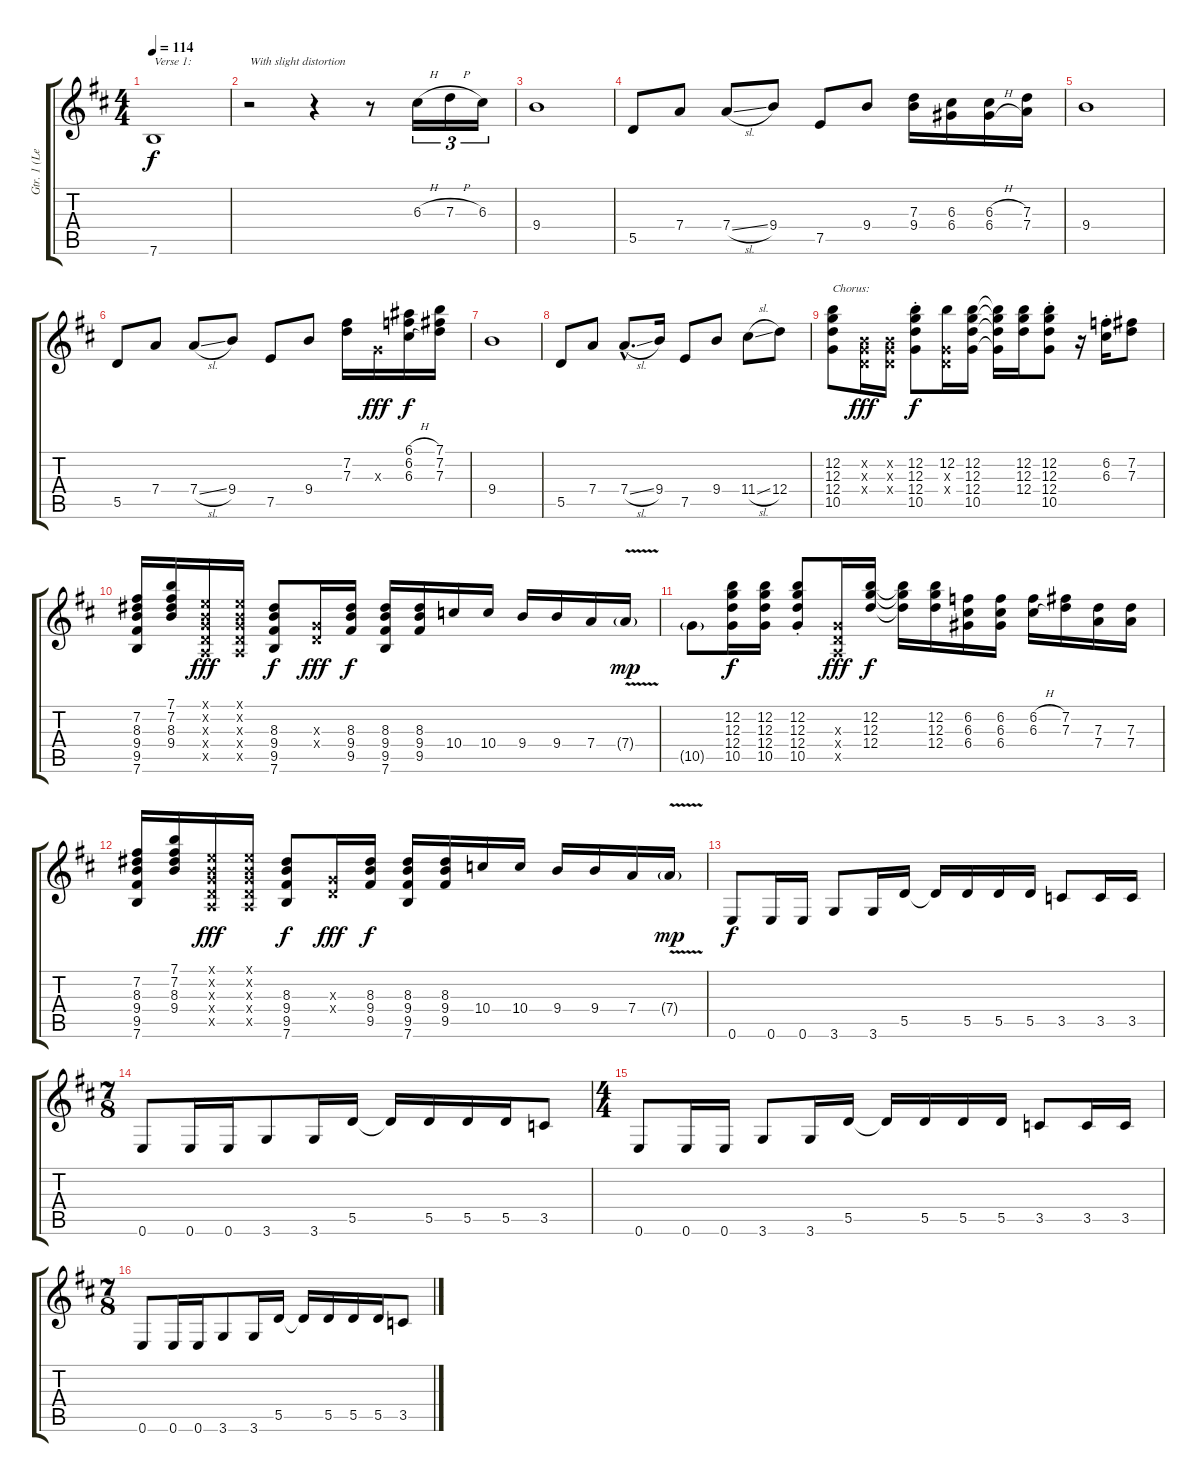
\track ("Gtr. 1 (Left Channel)" "Gtr. 1 (Le") {instrument overdrivenguitar}
\staff {score tabs}
\tuning (E4 B3 G3 D3 A2 E2) {hide}
\ts (4 4)
\tempo 114
\clef g2
\ks bminor
7.6.1{txt "Verse 1:" dy f instrument overdrivenguitar} |
r.2{txt "With slight distortion"} r.4 r.8 6.3{h}.16{tu (3 2)} 7.3{h}.16{tu (3 2)} 6.3.16{tu (3 2)} |
9.4.1 |
5.5.8 7.4.8 7.4{sl}.8 9.4.8 7.5.8 9.4.8 (7.3 9.4).16 (6.3 6.4).16 (6.3{h} 6.4{h}).16 (7.3 7.4).16 |
9.4.1 |
5.5.8 7.4.8 7.4{sl}.8 9.4.8 7.5.8 9.4.8 (7.2 7.3).16 0.3{x}.16{dy fff} (6.1{h} 6.2{h} 6.3{h}).16{dy f} (7.1 7.2 7.3).16 |
9.4.1 |
5.5.8 7.4.8 7.4{sl hac}.8{d} 9.4.16 7.5.8 9.4.8 11.4{sl}.8 12.4.8 |
(12.2 12.3 12.4 10.5).8{txt "Chorus:"} (0.2{x} 0.3{x} 0.4{x}).16{dy fff} (0.2{x} 0.3{x} 0.4{x}).16 (12.2{st} 12.3{st} 12.4{st} 10.5{st}).8{dy f} (12.2 0.3{x} 0.4{x}).16 (12.2 12.3 12.4 10.5).16 (12.2{t} 12.3{t} 12.4{t} 10.5{t}).16 (12.2 12.3 12.4).16 (12.2{st} 12.3{st} 12.4{st} 10.5{st}).8 r.16 (6.2{st} 6.3{st}).16 (7.2 7.3).8 |
(7.2 8.3 9.4 9.5 7.6).16 (7.1 7.2 8.3 9.4).16 (0.1{x} 0.2{x} 0.3{x} 0.4{x} 0.5{x}).16{dy fff} (0.1{x} 0.2{x} 0.3{x} 0.4{x} 0.5{x}).16 (8.3 9.4 9.5 7.6).8{dy f} (0.3{x} 0.4{x}).16{dy fff} (8.3 9.4 9.5).16{dy f} (8.3 9.4 9.5 7.6).16 (8.3 9.4 9.5).16 10.4.16 10.4.16 9.4.16 9.4.16 7.4.16 7.4{v g}.16{dy mp} |
10.5{g}.8 (12.2 12.3 12.4 10.5).16{dy f} (12.2 12.3 12.4 10.5).16 (12.2{st} 12.3{st} 12.4{st} 10.5{st}).8 (0.3{x} 0.4{x} 0.5{x}).16{dy fff} (12.2 12.3 12.4).16{dy f} (12.2{t} 12.3{t} 12.4{t}).16 (12.2 12.3 12.4).16 (6.2 6.3 6.4).16 (6.2 6.3 6.4).16 (6.2{h} 6.3{h}).16 (7.2 7.3).16 (7.3 7.4).16 (7.3 7.4).16 |
(7.2 8.3 9.4 9.5 7.6).16 (7.1 7.2 8.3 9.4).16 (0.1{x} 0.2{x} 0.3{x} 0.4{x} 0.5{x}).16{dy fff} (0.1{x} 0.2{x} 0.3{x} 0.4{x} 0.5{x}).16 (8.3 9.4 9.5 7.6).8{dy f} (0.3{x} 0.4{x}).16{dy fff} (8.3 9.4 9.5).16{dy f} (8.3 9.4 9.5 7.6).16 (8.3 9.4 9.5).16 10.4.16 10.4.16 9.4.16 9.4.16 7.4.16 7.4{v g}.16{dy mp} |
0.6.8{dy f} 0.6.16 0.6.16 3.6.8 3.6.16 5.5.16 5.5{t}.16 5.5.16 5.5.16 5.5.16 3.5.8 3.5.16 3.5.16 |
\ts (7 8)
0.6.8 0.6.16 0.6.16 3.6.8 3.6.16 5.5.16 5.5{t}.16 5.5.16 5.5.16 5.5.16 3.5.8 |
\ts (4 4)
0.6.8 0.6.16 0.6.16 3.6.8 3.6.16 5.5.16 5.5{t}.16 5.5.16 5.5.16 5.5.16 3.5.8 3.5.16 3.5.16 |
\ts (7 8)
0.6.8 0.6.16 0.6.16 3.6.8 3.6.16 5.5.16 5.5{t}.16 5.5.16 5.5.16 5.5.16 3.5.8
